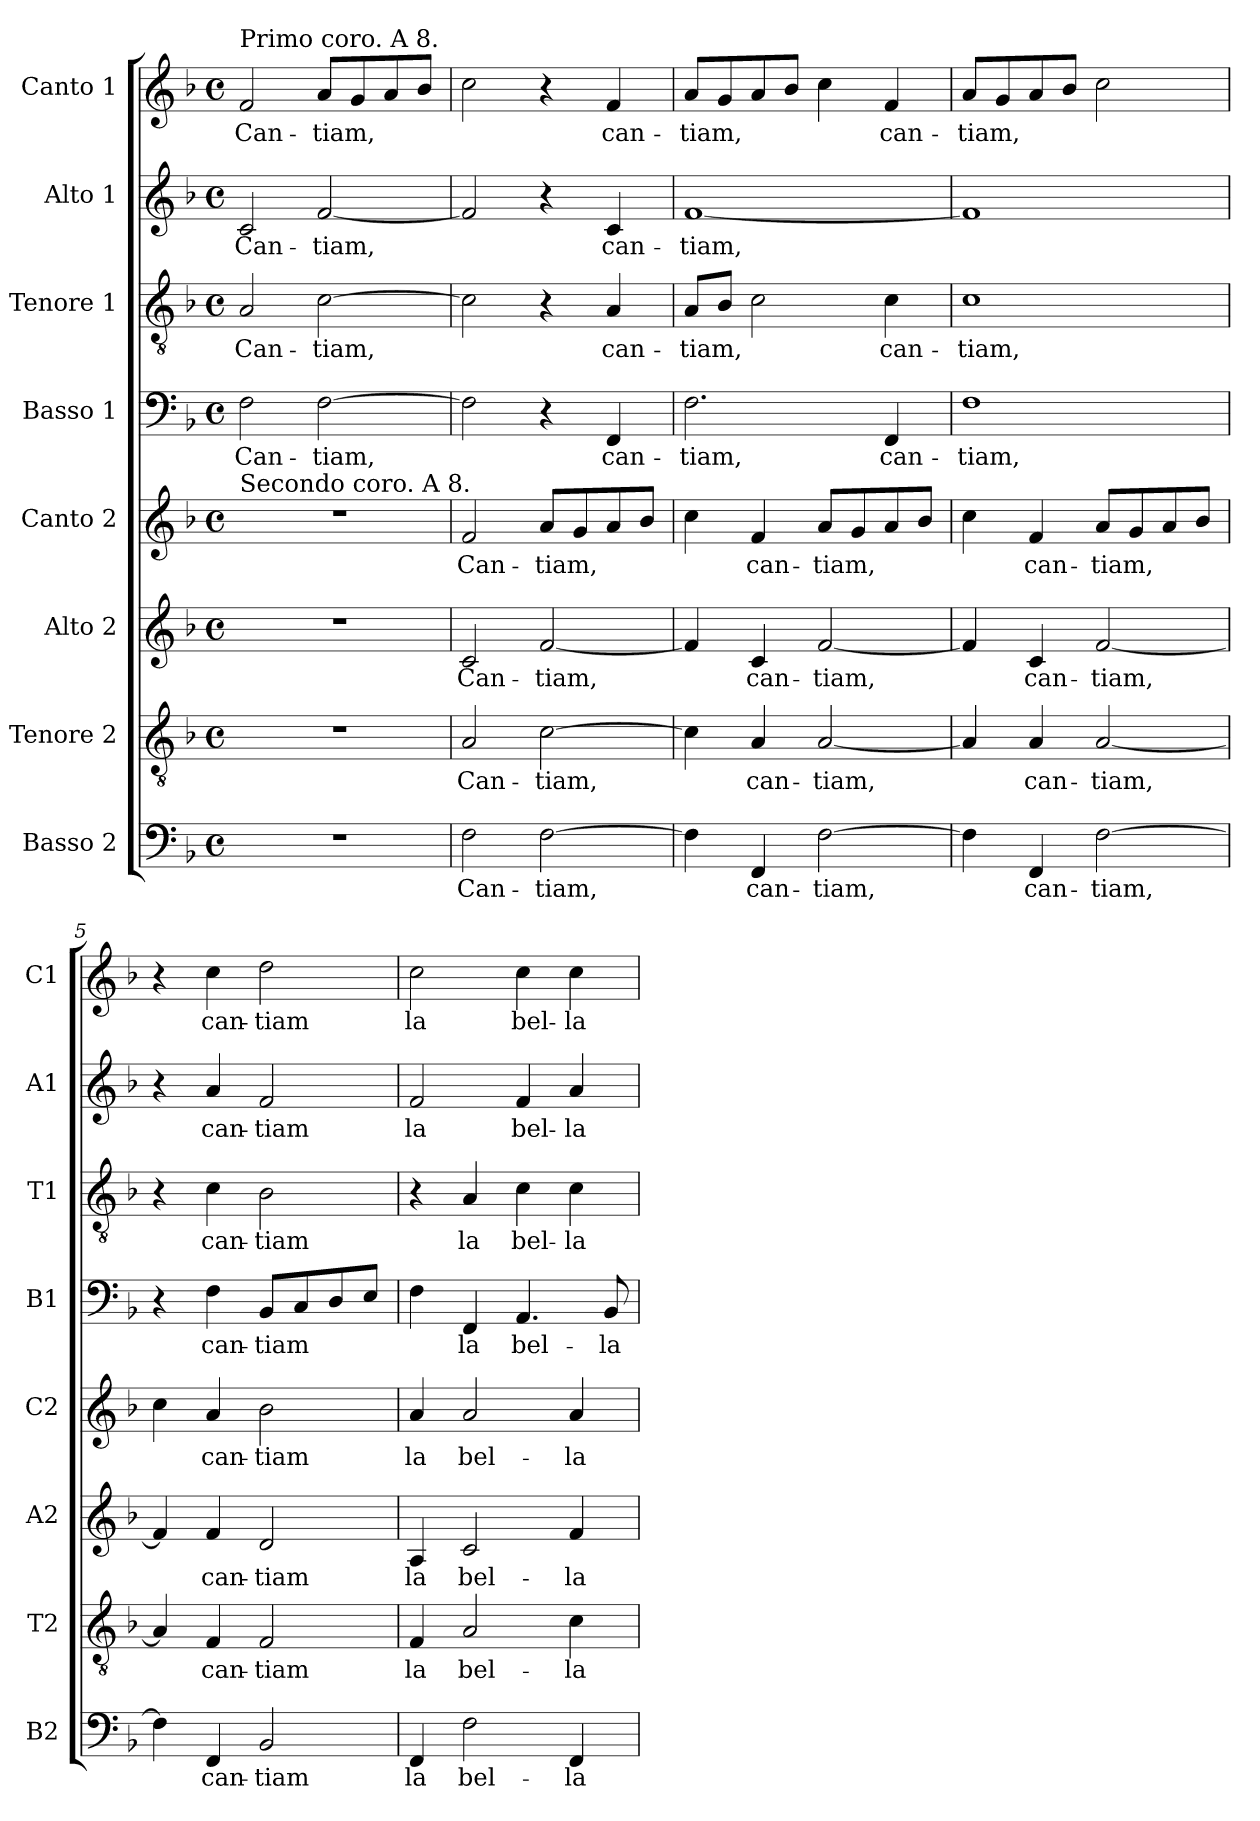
**kern	**text	**kern	**text	**kern	**text	**kern	**text	**kern	**text	**kern	**text	**kern	**text	**kern	**text
*part8	*part8	*part7	*part7	*part6	*part6	*part5	*part5	*part4	*part4	*part3	*part3	*part2	*part2	*part1	*part1
*staff8	*staff8	*staff7	*staff7	*staff6	*staff6	*staff5	*staff5	*staff4	*staff4	*staff3	*staff3	*staff2	*staff2	*staff1	*staff1
*I"Basso 2	*	*I"Tenore 2	*	*I"Alto 2	*	*I"Canto 2	*	*I"Basso 1	*	*I"Tenore 1	*	*I"Alto 1	*	*I"Canto 1	*
*I'B2	*	*I'T2	*	*I'A2	*	*I'C2	*	*I'B1	*	*I'T1	*	*I'A1	*	*I'C1	*
*clefF4	*	*clefGv2	*	*clefG2	*	*clefG2	*	*clefF4	*	*clefGv2	*	*clefG2	*	*clefG2	*
*k[b-]	*	*k[b-]	*	*k[b-]	*	*k[b-]	*	*k[b-]	*	*k[b-]	*	*k[b-]	*	*k[b-]	*
*F:	*	*F:	*	*F:	*	*F:	*	*F:	*	*F:	*	*F:	*	*F:	*
*M4/4	*	*M4/4	*	*M4/4	*	*M4/4	*	*M4/4	*	*M4/4	*	*M4/4	*	*M4/4	*
*met(c)	*	*met(c)	*	*met(c)	*	*met(c)	*	*met(c)	*	*met(c)	*	*met(c)	*	*met(c)	*
=1	=1	=1	=1	=1	=1	=1	=1	=1	=1	=1	=1	=1	=1	=1	=1
!	!	!	!	!	!	!	!	!	!	!	!	!	!	!LO:TX:a:t=Primo coro. A 8.	!
!	!	!	!	!	!	!LO:TX:a:t=Secondo coro. A 8.	!	!	!	!	!	!	!	!	!
1r	.	1r	.	1r	.	1r	.	2F	Can-	2A	Can-	2c	Can-	2f	Can-
.	.	.	.	.	.	.	.	[2F	-tiam,	[2c	-tiam,	[2f	-tiam,	8aL	-tiam,
.	.	.	.	.	.	.	.	.	.	.	.	.	.	8g	.
.	.	.	.	.	.	.	.	.	.	.	.	.	.	8a	.
.	.	.	.	.	.	.	.	.	.	.	.	.	.	8b-J	.
=2	=2	=2	=2	=2	=2	=2	=2	=2	=2	=2	=2	=2	=2	=2	=2
2F	Can-	2A	Can-	2c	Can-	2f	Can-	2F]	.	2c]	.	2f]	.	2cc	.
[2F	-tiam,	[2c	-tiam,	[2f	-tiam,	8aL	-tiam,	4r	.	4r	.	4r	.	4r	.
.	.	.	.	.	.	8g	.	.	.	.	.	.	.	.	.
.	.	.	.	.	.	8a	.	4FF	can-	4A	can-	4c	can-	4f	can-
.	.	.	.	.	.	8b-J	.	.	.	.	.	.	.	.	.
=3	=3	=3	=3	=3	=3	=3	=3	=3	=3	=3	=3	=3	=3	=3	=3
4F]	.	4c]	.	4f]	.	4cc	.	2.F	-tiam,	8AL	-tiam,	[1f	-tiam,	8aL	-tiam,
.	.	.	.	.	.	.	.	.	.	8B-J	.	.	.	8g	.
4FF	can-	4A	can-	4c	can-	4f	can-	.	.	2c	.	.	.	8a	.
.	.	.	.	.	.	.	.	.	.	.	.	.	.	8b-J	.
[2F	-tiam,	[2A	-tiam,	[2f	-tiam,	8aL	-tiam,	.	.	.	.	.	.	4cc	.
.	.	.	.	.	.	8g	.	.	.	.	.	.	.	.	.
.	.	.	.	.	.	8a	.	4FF	can-	4c	can-	.	.	4f	can-
.	.	.	.	.	.	8b-J	.	.	.	.	.	.	.	.	.
=4	=4	=4	=4	=4	=4	=4	=4	=4	=4	=4	=4	=4	=4	=4	=4
4F]	.	4A]	.	4f]	.	4cc	.	1F	-tiam,	1c	-tiam,	1f]	.	8aL	-tiam,
.	.	.	.	.	.	.	.	.	.	.	.	.	.	8g	.
4FF	can-	4A	can-	4c	can-	4f	can-	.	.	.	.	.	.	8a	.
.	.	.	.	.	.	.	.	.	.	.	.	.	.	8b-J	.
[2F	-tiam,	[2A	-tiam,	[2f	-tiam,	8aL	-tiam,	.	.	.	.	.	.	2cc	.
.	.	.	.	.	.	8g	.	.	.	.	.	.	.	.	.
.	.	.	.	.	.	8a	.	.	.	.	.	.	.	.	.
.	.	.	.	.	.	8b-J	.	.	.	.	.	.	.	.	.
=5	=5	=5	=5	=5	=5	=5	=5	=5	=5	=5	=5	=5	=5	=5	=5
4F]	.	4A]	.	4f]	.	4cc	.	4r	.	4r	.	4r	.	4r	.
4FF	can-	4F	can-	4f	can-	4a	can-	4F	can-	4c	can-	4a	can-	4cc	can-
2BB-	-tiam	2F	-tiam	2d	-tiam	2b-	-tiam	8BB-L	-tiam	2B-	-tiam	2f	-tiam	2dd	-tiam
.	.	.	.	.	.	.	.	8C	.	.	.	.	.	.	.
.	.	.	.	.	.	.	.	8D	.	.	.	.	.	.	.
.	.	.	.	.	.	.	.	8EJ	.	.	.	.	.	.	.
!!LO:PB:g=z
=6	=6	=6	=6	=6	=6	=6	=6	=6	=6	=6	=6	=6	=6	=6	=6
4FF	-la	4F	-la	4A	-la	4a	-la	4F	.	4r	.	2f	-la	2cc	-la
2F	bel-	2A	bel-	2c	bel-	2a	bel-	4FF	-la	4A	-la	.	.	.	.
.	.	.	.	.	.	.	.	4.AA	bel-	4c	bel-	4f	bel-	4cc	bel-
4FF	-la	4c	-la	4f	-la	4a	-la	.	.	4c	-la	4a	-la	4cc	-la
.	.	.	.	.	.	.	.	8BB-	-la	.	.	.	.	.	.
=	=	=	=	=	=	=	=	=	=	=	=	=	=	=	=
*-	*-	*-	*-	*-	*-	*-	*-	*-	*-	*-	*-	*-	*-	*-	*-
